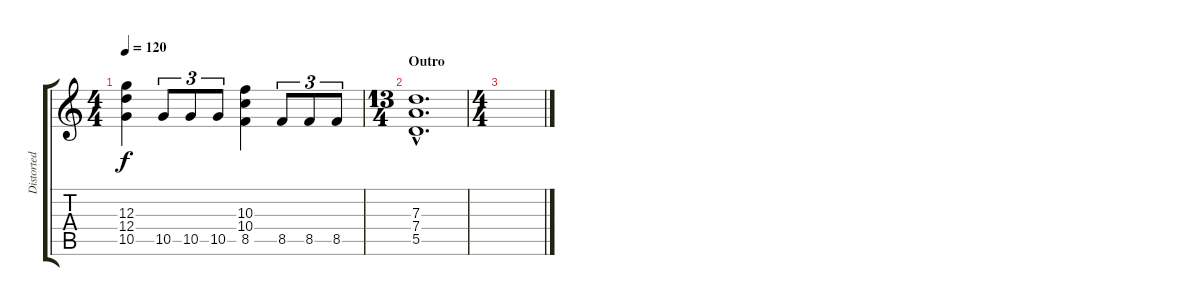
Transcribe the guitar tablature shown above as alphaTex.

\track ("Distorted Rhytm" "Distorted ") {instrument distortionguitar}
\staff {score tabs}
\tuning (E4 B3 G3 D3 A2 E2) {hide}
\ts (4 4)
\tempo 120
\clef g2
\ks c
(12.3 12.4 10.5).4{dy f} 10.5.8{tu (3 2)} 10.5.8{tu (3 2)} 10.5.8{tu (3 2)} (10.3 10.4 8.5).4 8.5.8{tu (3 2)} 8.5.8{tu (3 2)} 8.5.8{tu (3 2)} |
\ts (13 4)
\section ("" "Outro")
(7.3{hac} 7.4{hac} 5.5{hac}).1{d} |
\ts (4 4)
